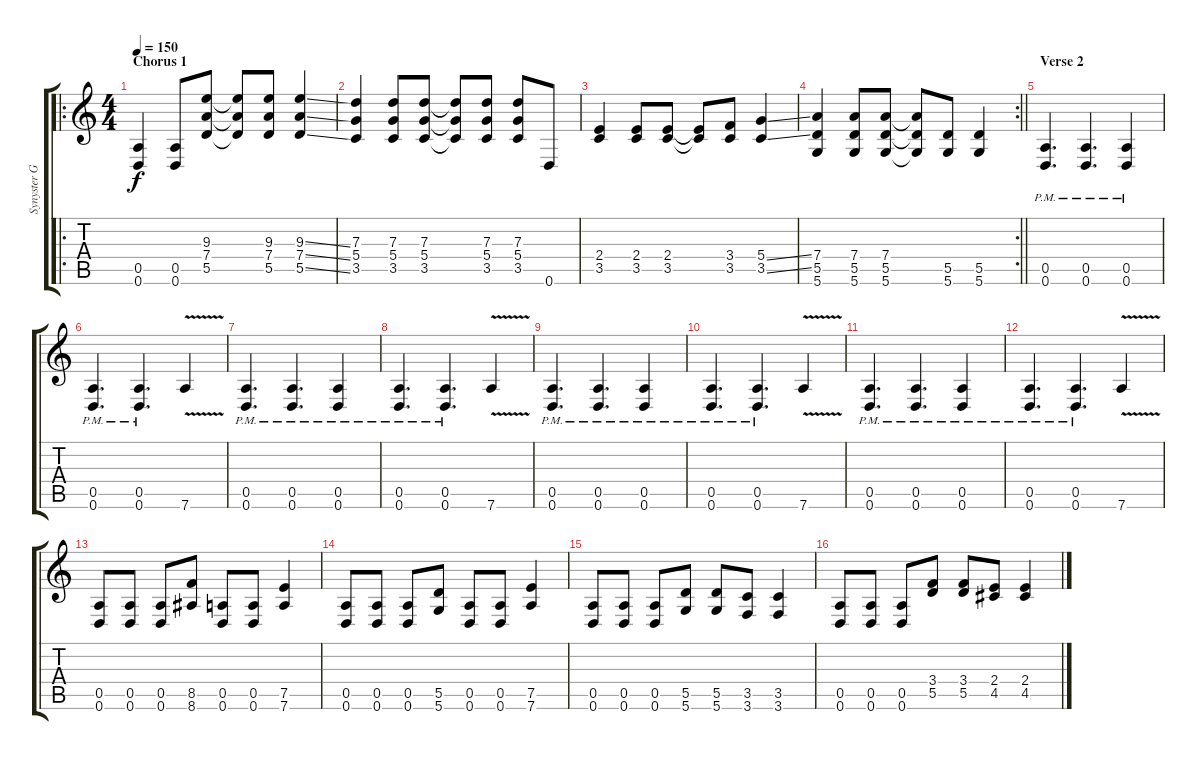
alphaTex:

\track ("Synyster Gates | Gtr. 1" "Synyster G") {instrument distortionguitar}
\staff {score tabs}
\tuning (E4 B3 G3 D3 A2 D2) {hide}
\ro
\ts (4 4)
\section ("" "Chorus 1")
\tempo 150
\clef g2
\ks c
(0.5 0.6).4{dy f} (0.5 0.6).8 (9.3 7.4 5.5).8 (9.3{t} 7.4{t} 5.5{t}).8 (9.3 7.4 5.5).8 (9.3{ss} 7.4{ss} 5.5{ss}).4 |
(7.3 5.4 3.5).4 (7.3 5.4 3.5).8 (7.3 5.4 3.5).8 (7.3{t} 5.4{t} 3.5{t}).8 (7.3 5.4 3.5).8 (7.3 5.4 3.5).8 0.6.8 |
(2.4 3.5).4 (2.4 3.5).8 (2.4 3.5).8 (2.4{t} 3.5{t}).8 (3.4 3.5).8 (5.4{ss} 3.5{ss}).4 |
\rc 2
\barLineRight lightlight
(7.4 5.5 5.6).4 (7.4 5.5 5.6).8 (7.4 5.5 5.6).8 (7.4{t} 5.5{t} 5.6{t}).8 (5.5 5.6).8 (5.5 5.6).4 |
\section ("" "Verse 2")
(0.5{pm} 0.6{pm}).4{d} (0.5{pm} 0.6{pm}).4{d} (0.5{pm} 0.6{pm}).4 |
(0.5{pm} 0.6{pm}).4{d} (0.5{pm} 0.6{pm}).4{d} 7.6{v}.4 |
(0.5{pm} 0.6{pm}).4{d} (0.5{pm} 0.6{pm}).4{d} (0.5{pm} 0.6{pm}).4 |
(0.5{pm} 0.6{pm}).4{d} (0.5{pm} 0.6{pm}).4{d} 7.6{v}.4 |
(0.5{pm} 0.6{pm}).4{d} (0.5{pm} 0.6{pm}).4{d} (0.5{pm} 0.6{pm}).4 |
(0.5{pm} 0.6{pm}).4{d} (0.5{pm} 0.6{pm}).4{d} 7.6{v}.4 |
(0.5{pm} 0.6{pm}).4{d} (0.5{pm} 0.6{pm}).4{d} (0.5{pm} 0.6{pm}).4 |
(0.5{pm} 0.6{pm}).4{d} (0.5{pm} 0.6{pm}).4{d} 7.6{v}.4 |
(0.5 0.6).8 (0.5 0.6).8 (0.5 0.6).8 (8.5 8.6).8 (0.5 0.6).8 (0.5 0.6).8 (7.5 7.6).4 |
(0.5 0.6).8 (0.5 0.6).8 (0.5 0.6).8 (5.5 5.6).8 (0.5 0.6).8 (0.5 0.6).8 (7.5 7.6).4 |
(0.5 0.6).8 (0.5 0.6).8 (0.5 0.6).8 (5.5 5.6).8 (5.5 5.6).8 (3.5 3.6).8 (3.5 3.6).4 |
(0.5 0.6).8 (0.5 0.6).8 (0.5 0.6).8 (3.4 5.5).8 (3.4 5.5).8 (2.4 4.5).8 (2.4 4.5).4
